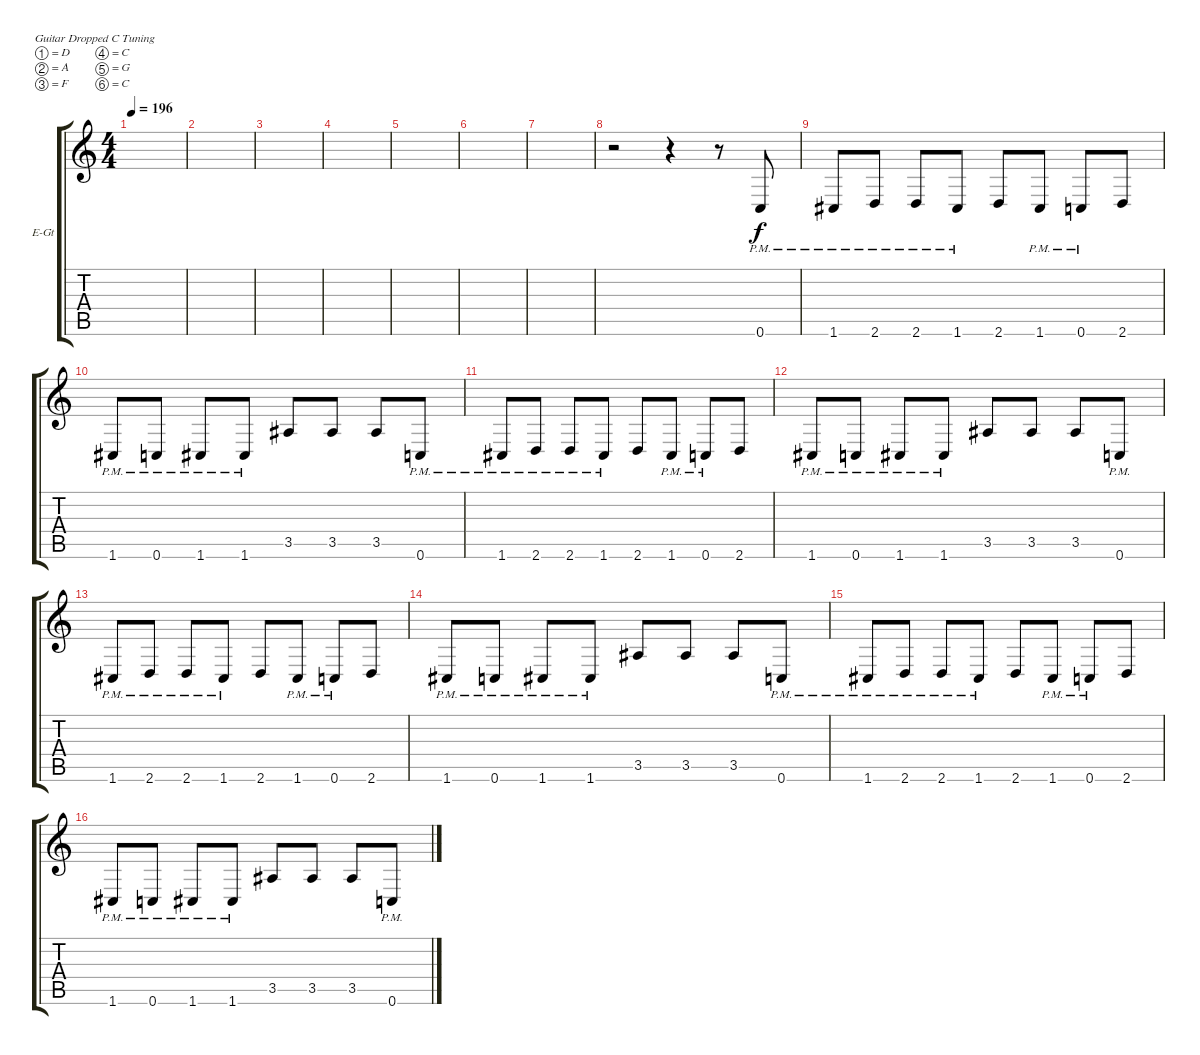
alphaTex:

\defaultSystemsLayout 4
\bracketExtendMode groupsimilarinstruments
\firstSystemTrackNameOrientation horizontal
\otherSystemsTrackNameOrientation horizontal
\track ("James Hetfield (Overdrive)" "E-Gt") {instrument overdrivenguitar}
\staff {score tabs}
\tuning (D4 A3 F3 C3 G2 C2)
\ts (4 4)
\tempo 196
\clef g2
\ks c
|
|
|
|
|
|
|
r.2 r.4 r.8 0.6{pm}.8 |
1.6{pm}.8 2.6{pm}.8 2.6{pm}.8 1.6{pm}.8 2.6.8 1.6{pm}.8 0.6{pm}.8 2.6.8 |
1.6{pm}.8 0.6{pm}.8 1.6{pm}.8 1.6{pm}.8 3.5.8 3.5.8 3.5.8 0.6{pm}.8 |
1.6{pm}.8 2.6{pm}.8 2.6{pm}.8 1.6{pm}.8 2.6.8 1.6{pm}.8 0.6{pm}.8 2.6.8 |
1.6{pm}.8 0.6{pm}.8 1.6{pm}.8 1.6{pm}.8 3.5.8 3.5.8 3.5.8 0.6{pm}.8 |
1.6{pm}.8 2.6{pm}.8 2.6{pm}.8 1.6{pm}.8 2.6.8 1.6{pm}.8 0.6{pm}.8 2.6.8 |
1.6{pm}.8 0.6{pm}.8 1.6{pm}.8 1.6{pm}.8 3.5.8 3.5.8 3.5.8 0.6{pm}.8 |
1.6{pm}.8 2.6{pm}.8 2.6{pm}.8 1.6{pm}.8 2.6.8 1.6{pm}.8 0.6{pm}.8 2.6.8 |
1.6{pm}.8 0.6{pm}.8 1.6{pm}.8 1.6{pm}.8 3.5.8 3.5.8 3.5.8 0.6{pm}.8
